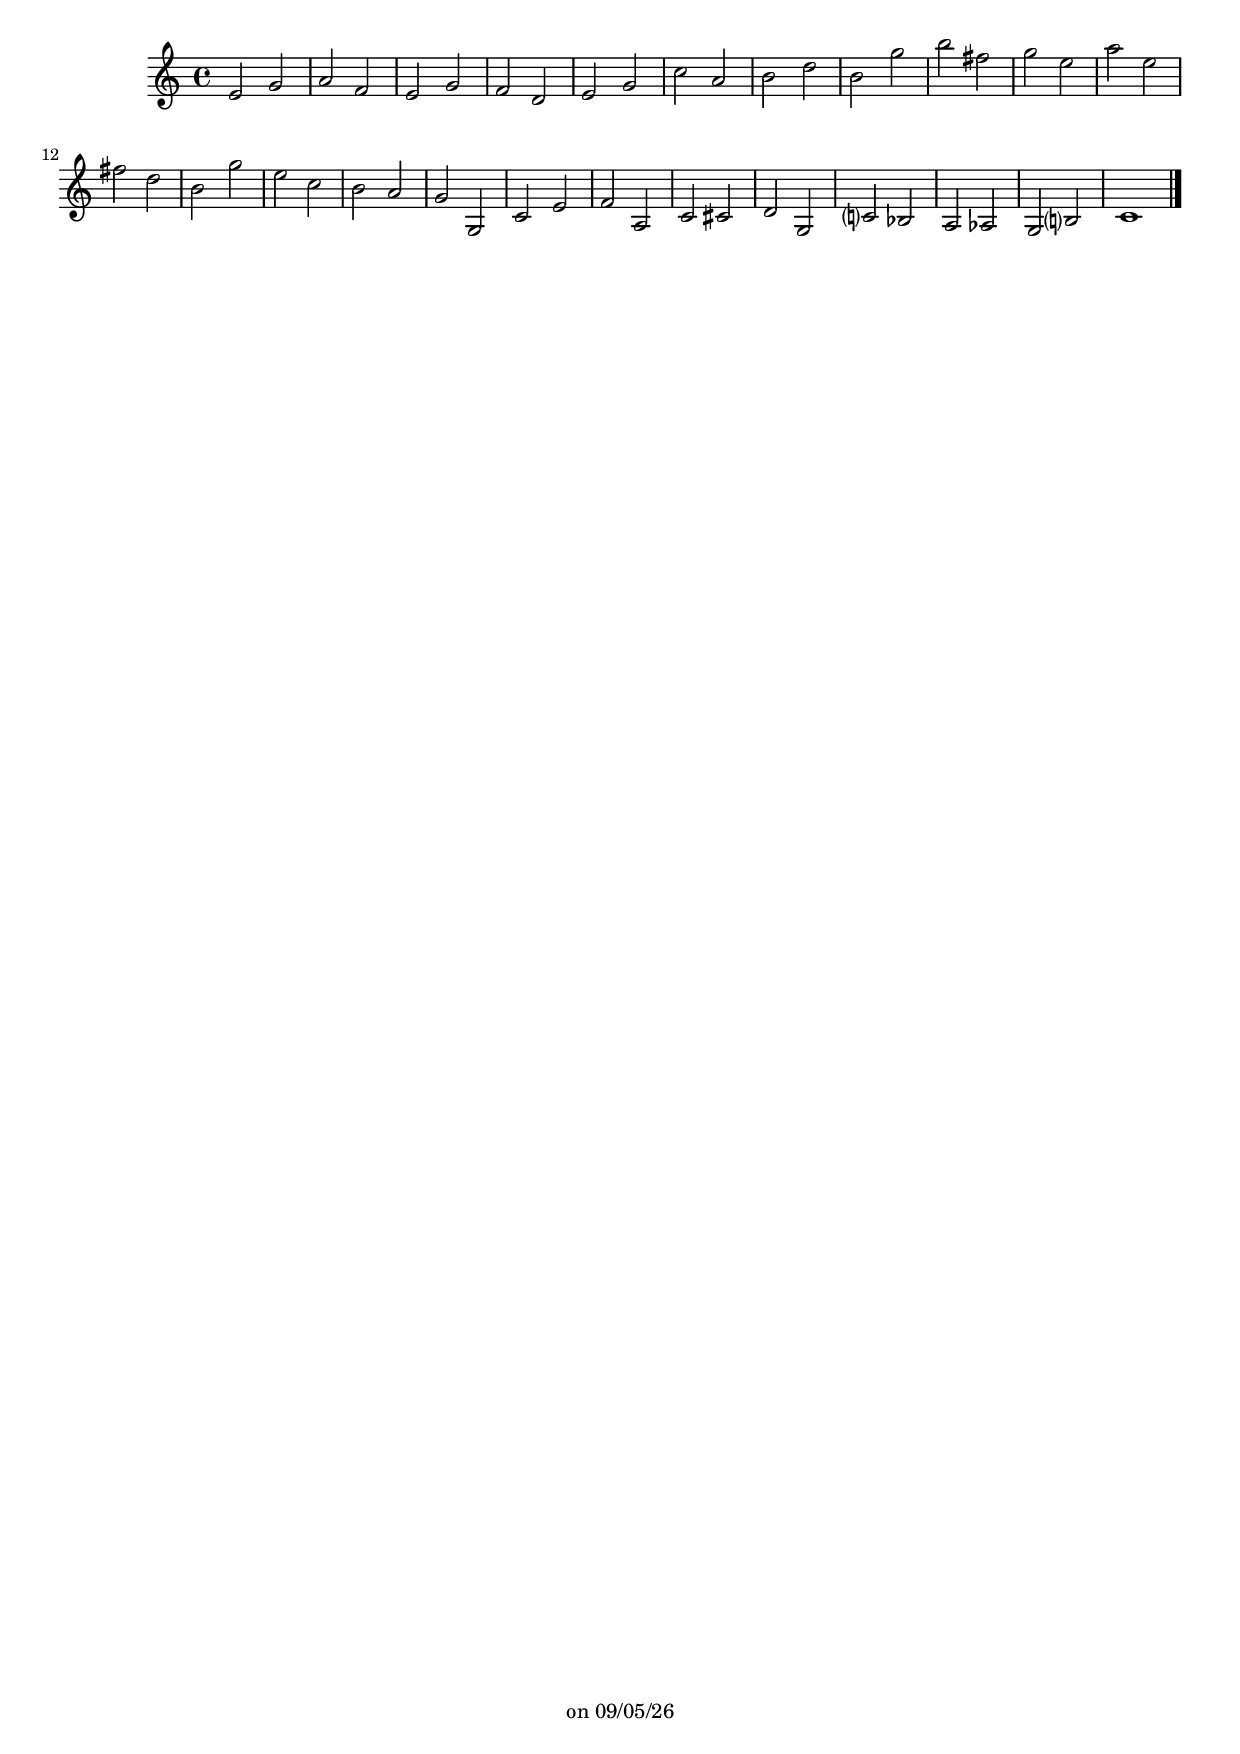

%% Fichier LilyPond généré par Denemo version 2.5.0

%%http://www.gnu.org/software/denemo/

\version "2.22"

CompactChordSymbols = {}
#(define DenemoTransposeStep 0)
#(define DenemoTransposeAccidental 0)
DenemoGlobalTranspose = \void {}
titledPiece = {}
AutoBarline = {}
AutoEndMovementBarline = \bar "|."

% The music follows

MvmntIVoiceI = {
         e'2 g'\AutoBarline
         a' f'\AutoBarline
         e' g'\AutoBarline
         f' d'\AutoBarline
%5
         e' g'\AutoBarline
         c'' a'\AutoBarline
         b' d''\AutoBarline
         b' g''\AutoBarline
         b'' fis''\AutoBarline
%10
         g'' e''\AutoBarline
         a'' e''\AutoBarline
         fis'' d''\AutoBarline
         b' g''\AutoBarline
         e'' c''\AutoBarline
%15
         b' a'\AutoBarline
         g' g\AutoBarline
         c' e'\AutoBarline
         f' a\AutoBarline
         c' cis'\AutoBarline
%20
         d' g\AutoBarline
         c'?2 bes\AutoBarline
         a aes\AutoBarline
         g b?2\AutoBarline
         c'1  \AutoEndMovementBarline
}





%Default Score Layout
\header{DenemoLayoutName = "Default Score Layout"
        instrumentation = \markup { \with-url #'"scheme:(d-BookInstrumentation)" "Partition entière"}
        }

\header {
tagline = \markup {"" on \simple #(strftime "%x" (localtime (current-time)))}

        }
#(set-default-paper-size "a4")
#(set-global-staff-size 18)
\paper {

       }

\score { %Start of Movement
          <<

%Start of Staff
\new Staff = "Part 1"  << 
 \new Voice = "MvmntIVoiceI"  { 
  \clef treble    \key c \major    \time 4/4   \MvmntIVoiceI
                        } %End of voice

                        >> %End of Staff

          >>

       } %End of Movement



